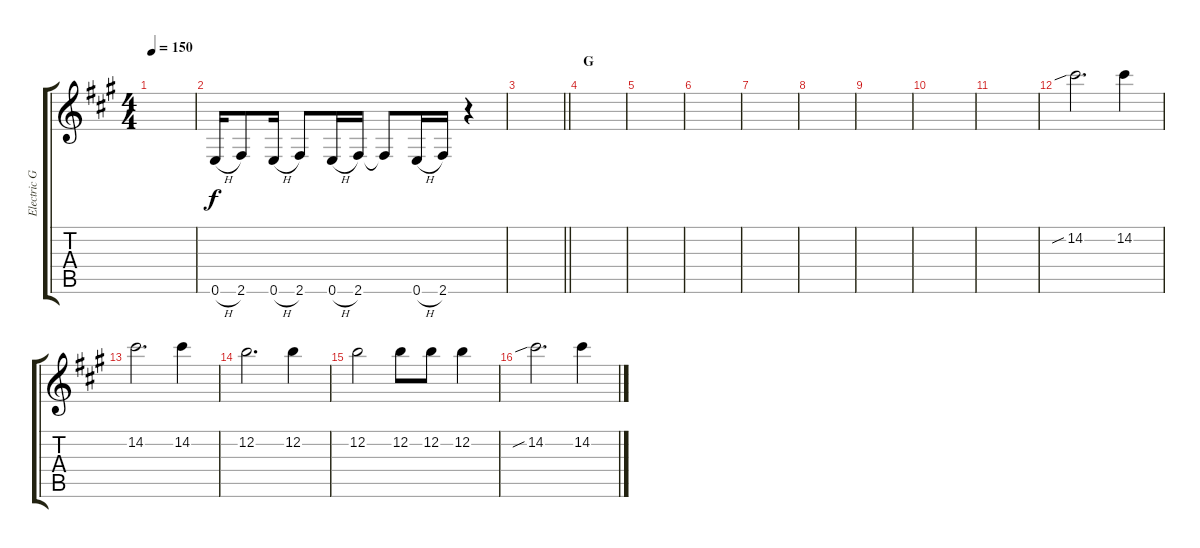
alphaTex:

\track ("Electric Guitar II" "Electric G") {instrument overdrivenguitar}
\staff {score tabs}
\tuning (E4 B3 G3 D3 A2 E2) {hide}
\ts (4 4)
\tempo 150
\clef g2
\ks a
|
0.6{h}.16 2.6.8 0.6{h}.16 2.6.8 0.6{h}.16 2.6.16 2.6{t}.8 0.6{h}.16 2.6.16 r.4 |
\barLineRight lightlight
|
\section ("" "G")
|
|
|
|
|
|
|
|
14.2{sib}.2{d volume 10} 14.2.4 |
14.2.2{d} 14.2.4 |
12.2.2{d} 12.2.4 |
12.2.2 12.2.8 12.2.8 12.2.4 |
14.2{sib}.2{d} 14.2.4
